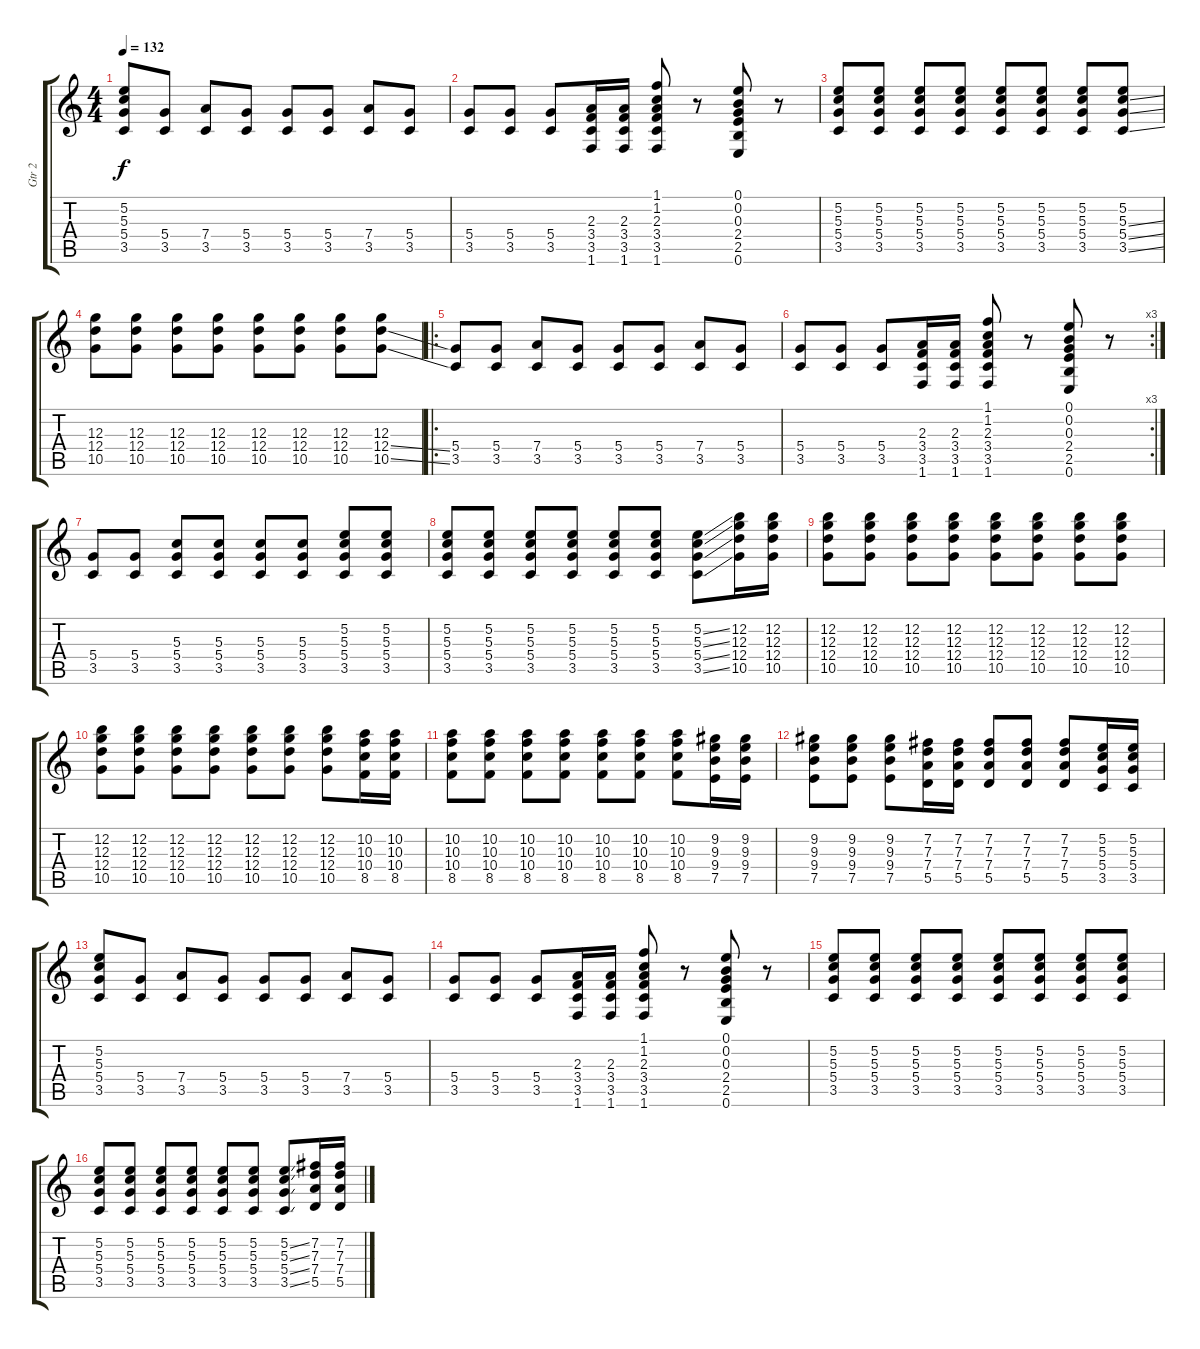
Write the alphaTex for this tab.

\track ("Gtr 2" "Gtr 2") {instrument distortionguitar}
\staff {score tabs}
\tuning (E4 B3 G3 D3 A2 E2) {hide}
\ts (4 4)
\tempo 132
\clef g2
\ks c
(5.2 5.3 5.4 3.5).8{dy f} (5.4 3.5).8 (7.4 3.5).8 (5.4 3.5).8 (5.4 3.5).8 (5.4 3.5).8 (7.4 3.5).8 (5.4 3.5).8 |
(5.4 3.5).8 (5.4 3.5).8 (5.4 3.5).8 (2.3 3.4 3.5 1.6).16 (2.3 3.4 3.5 1.6).16 (1.1 1.2 2.3 3.4 3.5 1.6).8 r.8 (0.1 0.2 0.3 2.4 2.5 0.6).8 r.8 |
(5.2 5.3 5.4 3.5).8 (5.2 5.3 5.4 3.5).8 (5.2 5.3 5.4 3.5).8 (5.2 5.3 5.4 3.5).8 (5.2 5.3 5.4 3.5).8 (5.2 5.3 5.4 3.5).8 (5.2 5.3 5.4 3.5).8 (5.2 5.3{ss} 5.4{ss} 3.5{ss}).8 |
(12.3 12.4 10.5).8 (12.3 12.4 10.5).8 (12.3 12.4 10.5).8 (12.3 12.4 10.5).8 (12.3 12.4 10.5).8 (12.3 12.4 10.5).8 (12.3 12.4 10.5).8 (12.3 12.4{ss} 10.5{ss}).8 |
\ro
(5.4 3.5).8 (5.4 3.5).8 (7.4 3.5).8 (5.4 3.5).8 (5.4 3.5).8 (5.4 3.5).8 (7.4 3.5).8 (5.4 3.5).8 |
\rc 3
(5.4 3.5).8 (5.4 3.5).8 (5.4 3.5).8 (2.3 3.4 3.5 1.6).16 (2.3 3.4 3.5 1.6).16 (1.1 1.2 2.3 3.4 3.5 1.6).8 r.8 (0.1 0.2 0.3 2.4 2.5 0.6).8 r.8 |
(5.4 3.5).8 (5.4 3.5).8 (5.3 5.4 3.5).8 (5.3 5.4 3.5).8 (5.3 5.4 3.5).8 (5.3 5.4 3.5).8 (5.2 5.3 5.4 3.5).8 (5.2 5.3 5.4 3.5).8 |
(5.2 5.3 5.4 3.5).8 (5.2 5.3 5.4 3.5).8 (5.2 5.3 5.4 3.5).8 (5.2 5.3 5.4 3.5).8 (5.2 5.3 5.4 3.5).8 (5.2 5.3 5.4 3.5).8 (5.2{ss} 5.3{ss} 5.4{ss} 3.5{ss}).8 (12.2 12.3 12.4 10.5).16 (12.2 12.3 12.4 10.5).16 |
(12.2 12.3 12.4 10.5).8 (12.2 12.3 12.4 10.5).8 (12.2 12.3 12.4 10.5).8 (12.2 12.3 12.4 10.5).8 (12.2 12.3 12.4 10.5).8 (12.2 12.3 12.4 10.5).8 (12.2 12.3 12.4 10.5).8 (12.2 12.3 12.4 10.5).8 |
(12.2 12.3 12.4 10.5).8 (12.2 12.3 12.4 10.5).8 (12.2 12.3 12.4 10.5).8 (12.2 12.3 12.4 10.5).8 (12.2 12.3 12.4 10.5).8 (12.2 12.3 12.4 10.5).8 (12.2 12.3 12.4 10.5).8 (10.2 10.3 10.4 8.5).16 (10.2 10.3 10.4 8.5).16 |
(10.2 10.3 10.4 8.5).8 (10.2 10.3 10.4 8.5).8 (10.2 10.3 10.4 8.5).8 (10.2 10.3 10.4 8.5).8 (10.2 10.3 10.4 8.5).8 (10.2 10.3 10.4 8.5).8 (10.2 10.3 10.4 8.5).8 (9.2 9.3 9.4 7.5).16 (9.2 9.3 9.4 7.5).16 |
(9.2 9.3 9.4 7.5).8 (9.2 9.3 9.4 7.5).8 (9.2 9.3 9.4 7.5).8 (7.2 7.3 7.4 5.5).16 (7.2 7.3 7.4 5.5).16 (7.2 7.3 7.4 5.5).8 (7.2 7.3 7.4 5.5).8 (7.2 7.3 7.4 5.5).8 (5.2 5.3 5.4 3.5).16 (5.2 5.3 5.4 3.5).16 |
(5.2 5.3 5.4 3.5).8 (5.4 3.5).8 (7.4 3.5).8 (5.4 3.5).8 (5.4 3.5).8 (5.4 3.5).8 (7.4 3.5).8 (5.4 3.5).8 |
(5.4 3.5).8 (5.4 3.5).8 (5.4 3.5).8 (2.3 3.4 3.5 1.6).16 (2.3 3.4 3.5 1.6).16 (1.1 1.2 2.3 3.4 3.5 1.6).8 r.8 (0.1 0.2 0.3 2.4 2.5 0.6).8 r.8 |
(5.2 5.3 5.4 3.5).8 (5.2 5.3 5.4 3.5).8 (5.2 5.3 5.4 3.5).8 (5.2 5.3 5.4 3.5).8 (5.2 5.3 5.4 3.5).8 (5.2 5.3 5.4 3.5).8 (5.2 5.3 5.4 3.5).8 (5.2 5.3 5.4 3.5).8 |
(5.2 5.3 5.4 3.5).8 (5.2 5.3 5.4 3.5).8 (5.2 5.3 5.4 3.5).8 (5.2 5.3 5.4 3.5).8 (5.2 5.3 5.4 3.5).8 (5.2 5.3 5.4 3.5).8 (5.2{ss} 5.3{ss} 5.4{ss} 3.5{ss}).8 (7.2 7.3 7.4 5.5).16 (7.2 7.3 7.4 5.5).16
